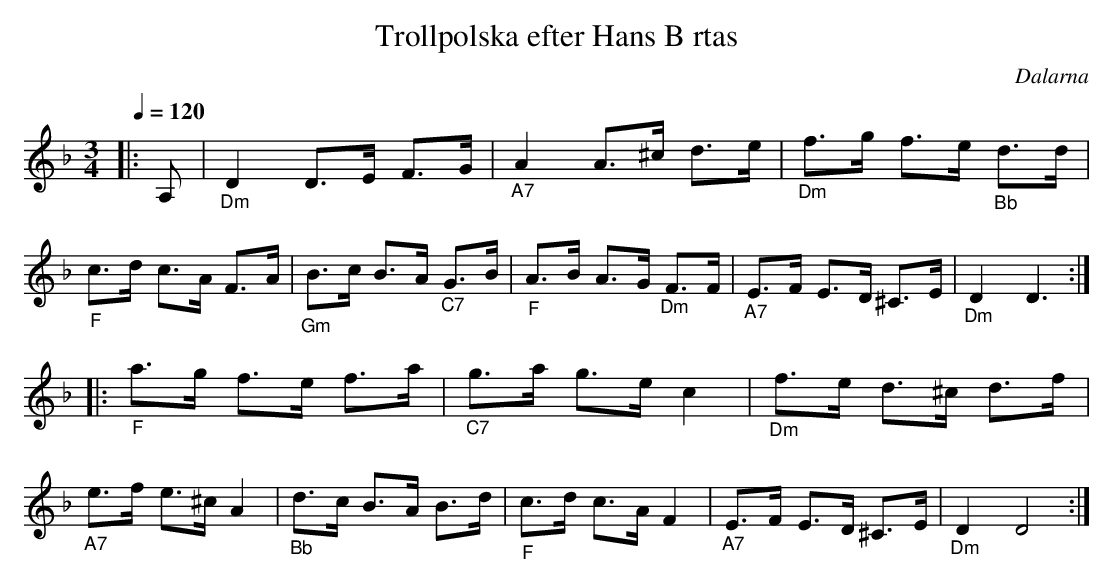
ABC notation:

X:1
T:Trollpolska efter Hans B rtas
O:Dalarna
Q:1/4=120
M:3/4
L:1/16
K:Dm
|: A,2 |"_Dm" D4 D3E F3G |"_A7" A4 A3^c d3e |"_Dm" f3g f3e"_Bb" d3d |"_F" c3d c3A F3A |"_Gm" B3c B3A "_C7"G3B |"_F" A3B A3G "_Dm"F3F |"_A7" E3F E3D ^C3E |"_Dm" D4 D6 :|
|:"_F" a3g f3e f3a |"_C7" g3a g3e c4 |"_Dm" f3e d3^c d3f |"_A7" e3f e3^c A4 |"_Bb" d3c B3A B3d |"_F" c3d c3A F4 |"_A7" E3F E3D ^C3E |"_Dm" D4 D8 :|
